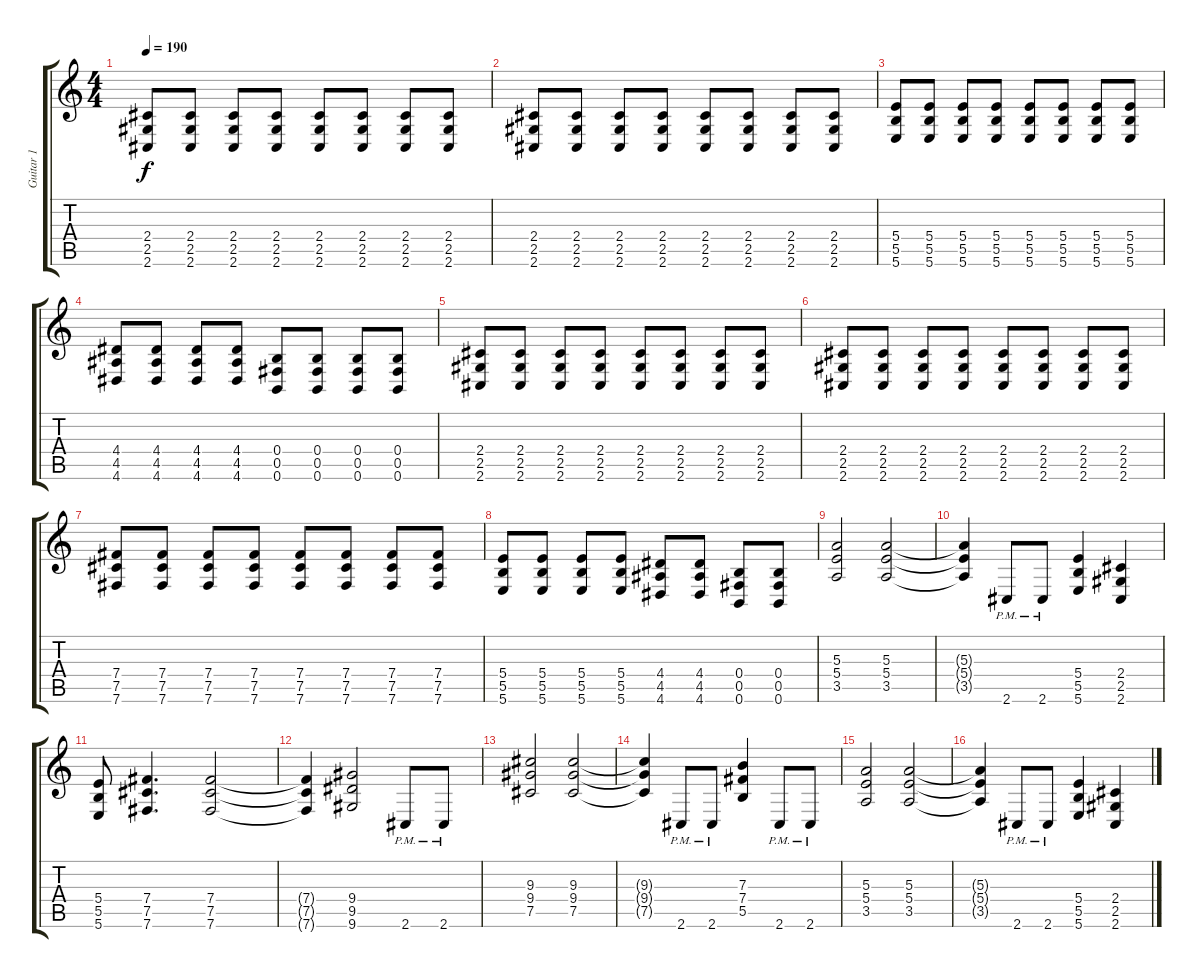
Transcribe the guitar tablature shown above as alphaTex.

\track ("Guitar 1" "Guitar 1") {instrument distortionguitar}
\staff {score tabs}
\tuning (Db4 Ab3 E3 B2 Gb2 B1) {hide}
\ts (4 4)
\tempo 190
\clef g2
\ks c
(2.4 2.5 2.6).8{dy f} (2.4 2.5 2.6).8 (2.4 2.5 2.6).8 (2.4 2.5 2.6).8 (2.4 2.5 2.6).8 (2.4 2.5 2.6).8 (2.4 2.5 2.6).8 (2.4 2.5 2.6).8 |
(2.4 2.5 2.6).8 (2.4 2.5 2.6).8 (2.4 2.5 2.6).8 (2.4 2.5 2.6).8 (2.4 2.5 2.6).8 (2.4 2.5 2.6).8 (2.4 2.5 2.6).8 (2.4 2.5 2.6).8 |
(5.4 5.5 5.6).8 (5.4 5.5 5.6).8 (5.4 5.5 5.6).8 (5.4 5.5 5.6).8 (5.4 5.5 5.6).8 (5.4 5.5 5.6).8 (5.4 5.5 5.6).8 (5.4 5.5 5.6).8 |
(4.4 4.5 4.6).8 (4.4 4.5 4.6).8 (4.4 4.5 4.6).8 (4.4 4.5 4.6).8 (0.4 0.5 0.6).8 (0.4 0.5 0.6).8 (0.4 0.5 0.6).8 (0.4 0.5 0.6).8 |
(2.4 2.5 2.6).8 (2.4 2.5 2.6).8 (2.4 2.5 2.6).8 (2.4 2.5 2.6).8 (2.4 2.5 2.6).8 (2.4 2.5 2.6).8 (2.4 2.5 2.6).8 (2.4 2.5 2.6).8 |
(2.4 2.5 2.6).8 (2.4 2.5 2.6).8 (2.4 2.5 2.6).8 (2.4 2.5 2.6).8 (2.4 2.5 2.6).8 (2.4 2.5 2.6).8 (2.4 2.5 2.6).8 (2.4 2.5 2.6).8 |
(7.4 7.5 7.6).8 (7.4 7.5 7.6).8 (7.4 7.5 7.6).8 (7.4 7.5 7.6).8 (7.4 7.5 7.6).8 (7.4 7.5 7.6).8 (7.4 7.5 7.6).8 (7.4 7.5 7.6).8 |
(5.4 5.5 5.6).8 (5.4 5.5 5.6).8 (5.4 5.5 5.6).8 (5.4 5.5 5.6).8 (4.4 4.5 4.6).8 (4.4 4.5 4.6).8 (0.4 0.5 0.6).8 (0.4 0.5 0.6).8 |
(5.3 5.4 3.5).2 (5.3 5.4 3.5).2 |
(5.3{t} 5.4{t} 3.5{t}).4 2.6{pm}.8 2.6{pm}.8 (5.4 5.5 5.6).4 (2.4 2.5 2.6).4 |
(5.4 5.5 5.6).8 (7.4 7.5 7.6).4{d} (7.4 7.5 7.6).2 |
(7.4{t} 7.5{t} 7.6{t}).4 (9.4 9.5 9.6).2 2.6{pm}.8 2.6{pm}.8 |
(9.3 9.4 7.5).2 (9.3 9.4 7.5).2 |
(9.3{t} 9.4{t} 7.5{t}).4 2.6{pm}.8 2.6{pm}.8 (7.3 7.4 5.5).4 2.6{pm}.8 2.6{pm}.8 |
(5.3 5.4 3.5).2 (5.3 5.4 3.5).2 |
(5.3{t} 5.4{t} 3.5{t}).4 2.6{pm}.8 2.6{pm}.8 (5.4 5.5 5.6).4 (2.4 2.5 2.6).4
